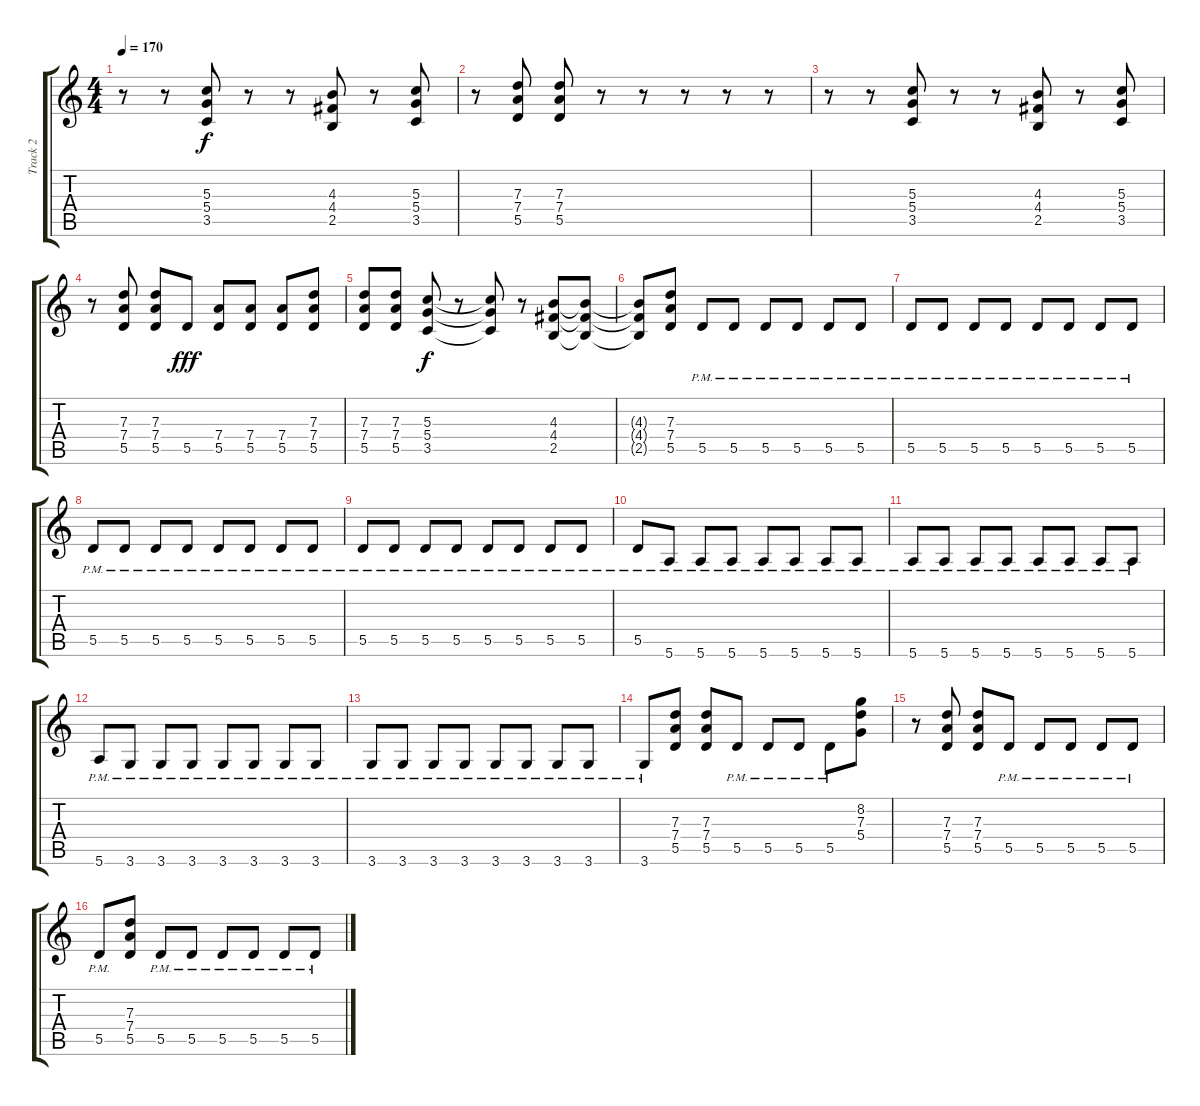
\track ("Track 2" "Track 2") {instrument distortionguitar}
\staff {score tabs}
\tuning (E4 B3 G3 D3 A2 E2) {hide}
\ts (4 4)
\tempo 170
\clef g2
\ks c
r.8{dy f} r.8 (5.3 5.4 3.5).8 r.8 r.8 (4.3 4.4 2.5).8 r.8 (5.3 5.4 3.5).8 |
r.8 (7.3 7.4 5.5).8 (7.3 7.4 5.5).8 r.8 r.8 r.8 r.8 r.8 |
r.8 r.8 (5.3 5.4 3.5).8 r.8 r.8 (4.3 4.4 2.5).8 r.8 (5.3 5.4 3.5).8 |
r.8 (7.3 7.4 5.5).8 (7.3 7.4 5.5).8 5.5.8{dy fff} (7.4 5.5).8 (7.4 5.5).8 (7.4 5.5).8 (7.3 7.4 5.5).8 |
(7.3 7.4 5.5).8 (7.3 7.4 5.5).8 (5.3 5.4 3.5).8{dy f} r.8 (5.3{t} 5.4{t} 3.5{t}).8 r.8 (4.3 4.4 2.5).8 (4.3{t} 4.4{t} 2.5{t}).8 |
(4.3{t} 4.4{t} 2.5{t}).8 (7.3 7.4 5.5).8 5.5{pm}.8 5.5{pm}.8 5.5{pm}.8 5.5{pm}.8 5.5{pm}.8 5.5{pm}.8 |
5.5{pm}.8 5.5{pm}.8 5.5{pm}.8 5.5{pm}.8 5.5{pm}.8 5.5{pm}.8 5.5{pm}.8 5.5{pm}.8 |
5.5{pm}.8 5.5{pm}.8 5.5{pm}.8 5.5{pm}.8 5.5{pm}.8 5.5{pm}.8 5.5{pm}.8 5.5{pm}.8 |
5.5{pm}.8 5.5{pm}.8 5.5{pm}.8 5.5{pm}.8 5.5{pm}.8 5.5{pm}.8 5.5{pm}.8 5.5{pm}.8 |
5.5{pm}.8 5.6{pm}.8 5.6{pm}.8 5.6{pm}.8 5.6{pm}.8 5.6{pm}.8 5.6{pm}.8 5.6{pm}.8 |
5.6{pm}.8 5.6{pm}.8 5.6{pm}.8 5.6{pm}.8 5.6{pm}.8 5.6{pm}.8 5.6{pm}.8 5.6{pm}.8 |
5.6{pm}.8 3.6{pm}.8 3.6{pm}.8 3.6{pm}.8 3.6{pm}.8 3.6{pm}.8 3.6{pm}.8 3.6{pm}.8 |
3.6{pm}.8 3.6{pm}.8 3.6{pm}.8 3.6{pm}.8 3.6{pm}.8 3.6{pm}.8 3.6{pm}.8 3.6{pm}.8 |
3.6{pm}.8 (7.3 7.4 5.5).8 (7.3 7.4 5.5).8 5.5{pm}.8 5.5{pm}.8 5.5{pm}.8 5.5{pm}.8 (8.2 7.3 5.4).8 |
r.8 (7.3 7.4 5.5).8 (7.3 7.4 5.5).8 5.5{pm}.8 5.5{pm}.8 5.5{pm}.8 5.5{pm}.8 5.5{pm}.8 |
5.5{pm}.8 (7.3 7.4 5.5).8 5.5{pm}.8 5.5{pm}.8 5.5{pm}.8 5.5{pm}.8 5.5{pm}.8 5.5{pm}.8
